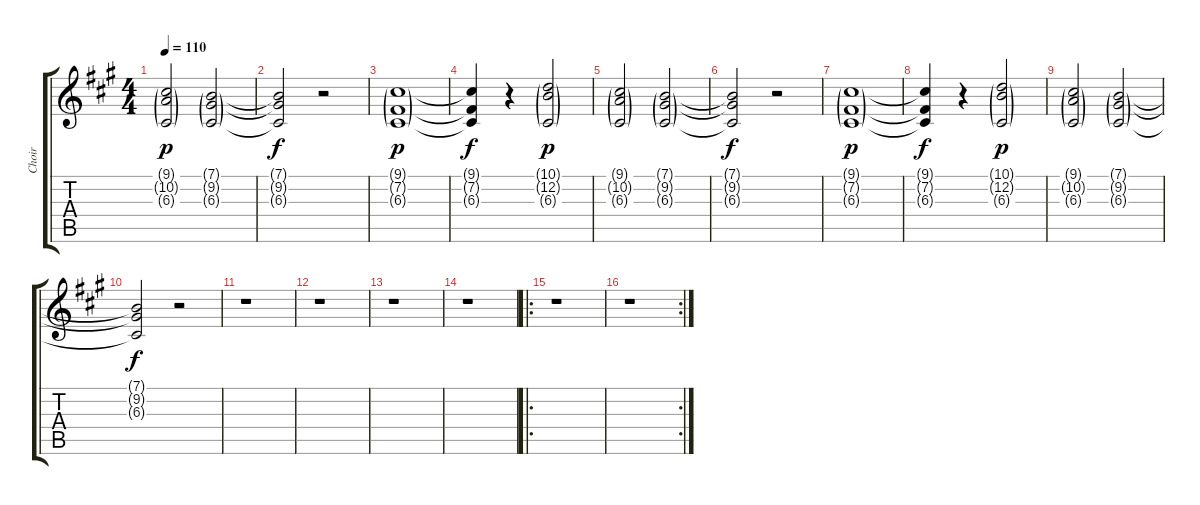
\track ("Choir" "Choir") {instrument choiraahs}
\staff {score tabs}
\tuning (E4 B3 G3 D3 A2 E2) {hide}
\ts (4 4)
\tempo 110
\clef g2
\ks a
(9.1{g} 10.2{g} 6.3{g}).2{dy p} (7.1{g} 9.2{g} 6.3{g}).2 |
(7.1{t} 9.2{t} 6.3{t}).2{dy f volume 1} r.2 |
(9.1{g} 7.2{g} 6.3{g}).1{dy p volume 14} |
(9.1{t} 7.2{t} 6.3{t}).4{dy f} r.4 (10.1{g} 12.2{g} 6.3{g}).2{dy p} |
(9.1{g} 10.2{g} 6.3{g}).2 (7.1{g} 9.2{g} 6.3{g}).2 |
(7.1{t} 9.2{t} 6.3{t}).2{dy f volume 1} r.2 |
(9.1{g} 7.2{g} 6.3{g}).1{dy p volume 14} |
(9.1{t} 7.2{t} 6.3{t}).4{dy f} r.4 (10.1{g} 12.2{g} 6.3{g}).2{dy p} |
(9.1{g} 10.2{g} 6.3{g}).2 (7.1{g} 9.2{g} 6.3{g}).2 |
(7.1{t} 9.2{t} 6.3{t}).2{dy f volume 1} r.2 |
r.1 |
r.1 |
r.1 |
r.1 |
\ro
r.1 |
\rc 2
r.1
